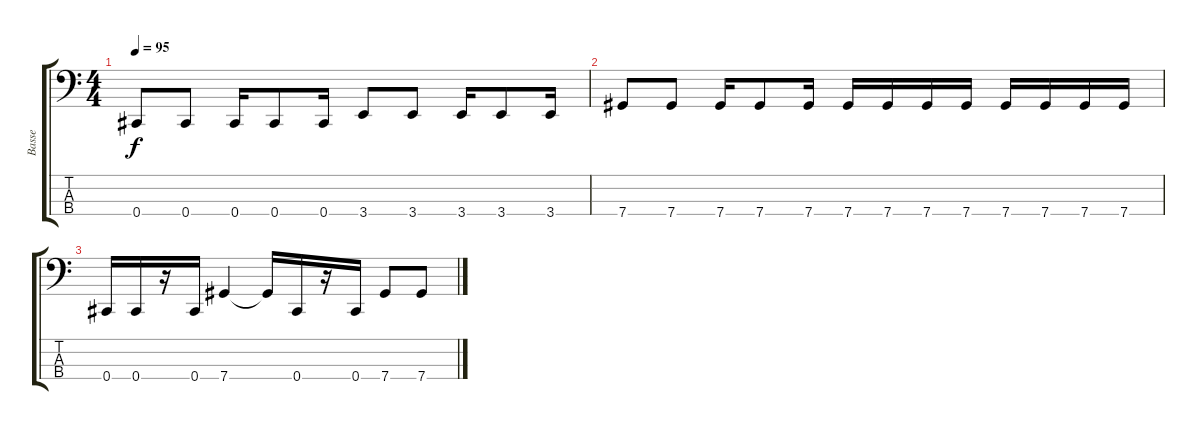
\track ("Basse" "Basse") {instrument slapbass1}
\staff {score tabs}
\tuning (Gb2 Db2 Ab1 Db1) {hide}
\ts (4 4)
\tempo 95
\clef f4
\ks c
0.4.8{dy f} 0.4.8 0.4.16 0.4.8 0.4.16 3.4.8 3.4.8 3.4.16 3.4.8 3.4.16 |
7.4.8 7.4.8 7.4.16 7.4.8 7.4.16 7.4.16 7.4.16 7.4.16 7.4.16 7.4.16 7.4.16 7.4.16 7.4.16 |
0.4.16 0.4.16 r.16 0.4.16 7.4.4 7.4{t}.16 0.4.16 r.16 0.4.16 7.4.8 7.4.8
